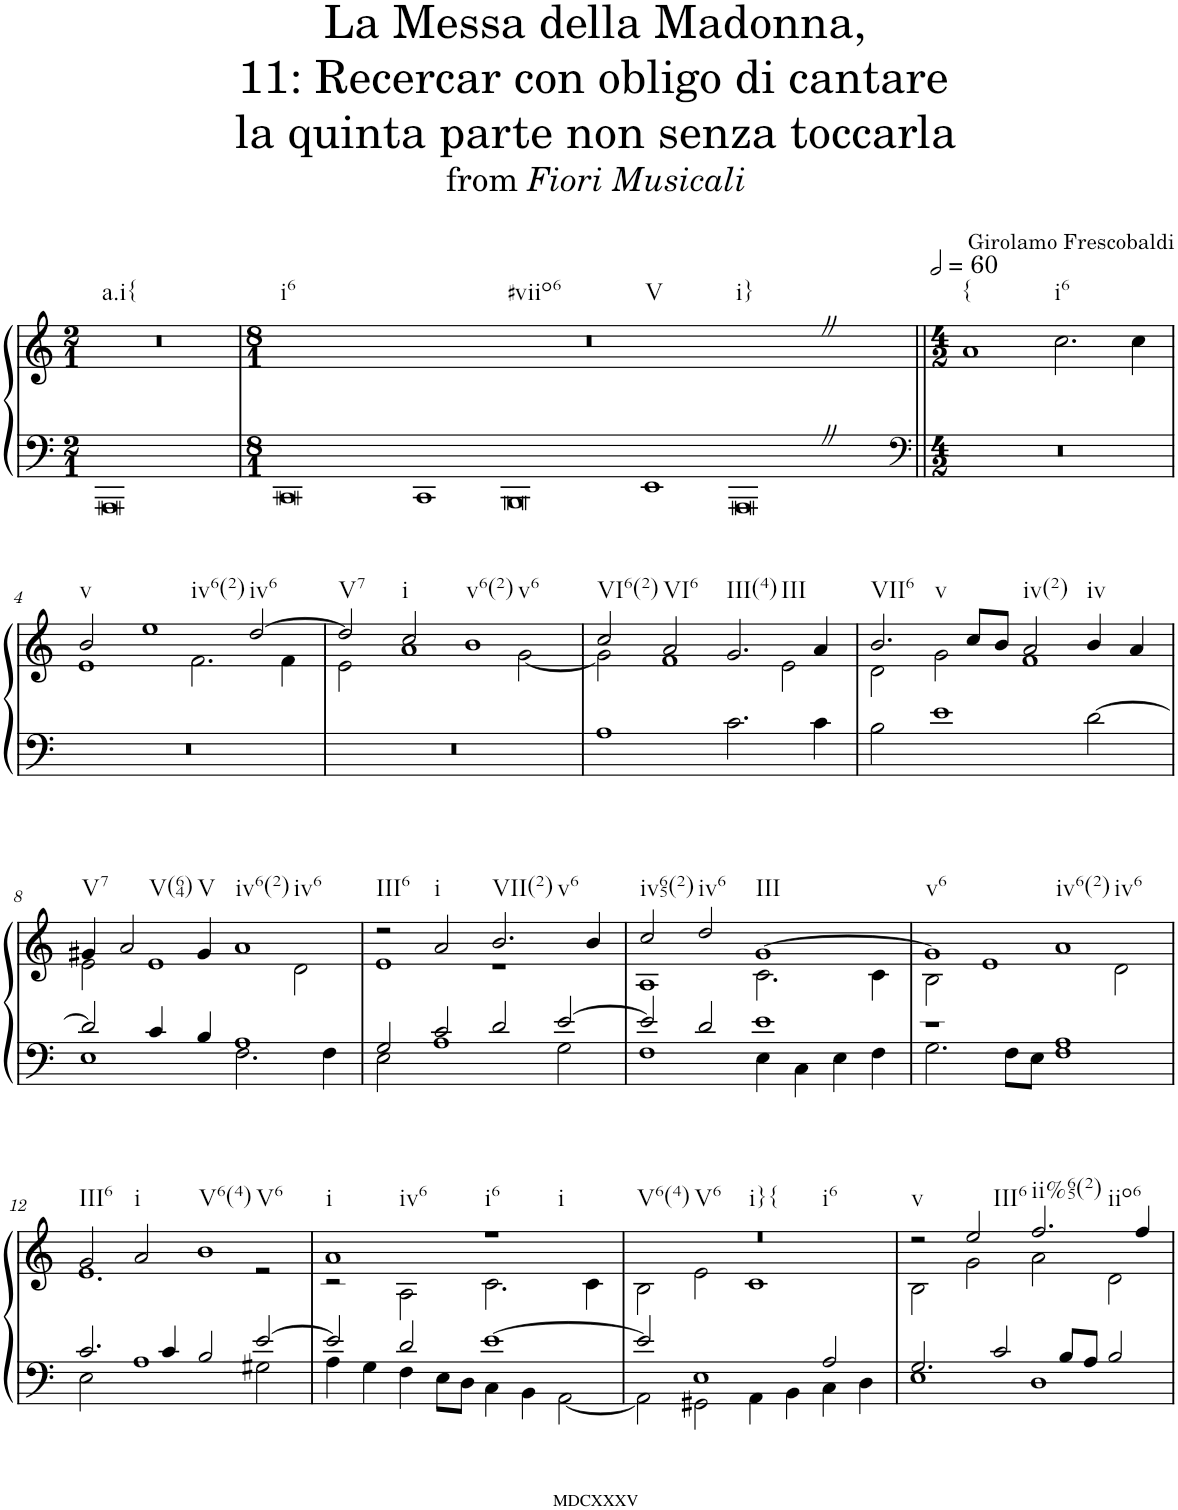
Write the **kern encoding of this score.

**kern	**kern
*part1	*part1
*staff2	*staff1
*I"Organ	*
*I'Org.	*
*clefF4	*clefG2
*k[]	*k[]
*M2/1	*M2/1
=1	=1
!	!LO:TX:b:t=a.i{
0AAA	0r
=2	=2
*M8/1	*M8/1
!	!LO:TX:b:t=i6
!	!LO:TX:b:t=#viio6
!	!LO:TX:b:t=V
!	!LO:TX:b:t=i}
0CC	000r
1CC	.
0BBB	.
1EE	.
0AAAZ	.
=3||	=3||
*clefF4	*
*M4/2	*M4/2
*	*MM120
!	!LO:TX:b:t={
0r	1a
!	!LO:TX:b:t=i6
.	2.cc\
.	4cc\
!!LO:LB:g=z
=4	=4
*	*^
!	!LO:TX:b:t=v	!
0r	2b/	1e
!	!LO:TX:b:t=iv6(2)	!
.	1ee	.
.	.	2.f\
!	!LO:TX:b:t=iv6	!
.	[2dd/	.
.	.	4f\
=5	=5	=5
!	!LO:TX:b:t=V7	!
0r	2dd/]	2e\
!	!LO:TX:b:t=i	!
.	2cc/	1a
!	!LO:TX:b:t=v6(2)	!
!	!LO:TX:b:t=v6	!
.	1b	.
.	.	[2g\
=6	=6	=6
!	!LO:TX:b:t=VI6(2)	!
1A	2cc/	2g\]
!	!LO:TX:b:t=VI6	!
.	2a/	1f
!	!LO:TX:b:t=III(4)	!
!	!LO:TX:b:t=III	!
2.c\	2.g/	.
.	.	2e\
4c\	4a/	.
=7	=7	=7
!	!LO:TX:b:t=VII6	!
!	!LO:TX:b:t=v	!
2B\	2.b/	2d\
1e	.	2g\
.	8cc/L	.
.	8b/J	.
!	!LO:TX:b:t=iv(2)	!
.	2a/	1f
!	!LO:TX:b:t=iv	!
[2d\	4b/	.
.	4a/	.
!!LO:LB:g=z	!!
=8	=8	=8
*^	*	*
!	!	!LO:TX:b:t=V7	!
2d/]	1E	4g#X/	2e\
!	!	!LO:TX:b:t=V(64)	!
.	.	2a/	.
4c/	.	.	1e
!	!	!LO:TX:b:t=V	!
4B/	.	4g#/	.
!	!	!LO:TX:b:t=iv6(2)	!
!	!	!LO:TX:b:t=iv6	!
1A	2.F\	1a	.
.	.	.	2d\
.	4F\	.	.
=9	=9	=9	=9
!	!	!LO:TX:b:t=III6	!
2G/	2E\	2r	1e
!	!	!LO:TX:b:t=i	!
2c/	1A	2a/	.
!	!	!LO:TX:b:t=VII(2)	!
!	!	!LO:TX:b:t=v6	!
2d/	.	2.b/	1r
[2e/	2G\	.	.
.	.	4b/	.
=10	=10	=10	=10
!	!	!LO:TX:b:t=iv65(2)	!
2e/]	1F	2cc/	1A
!	!	!LO:TX:b:t=iv6	!
2d/	.	2dd/	.
!	!	!LO:TX:b:t=III	!
1e	4E\	[1g	2.c\
.	4C\	.	.
.	4E\	.	.
.	4F\	.	4c\
=11	=11	=11	=11
!	!	!LO:TX:b:t=v6	!
1r	2.G\	1g]	2B\
.	.	.	1e
.	8F\L	.	.
.	8E\J	.	.
!	!	!LO:TX:b:t=iv6(2)	!
!	!	!LO:TX:b:t=iv6	!
1A	1F	1a	.
.	.	.	2d\
!!LO:LB:g=z	!!
=12	=12	=12	=12
!	!	!LO:TX:b:t=III6	!
2.c/	2E\	2g/	1.e
!	!	!LO:TX:b:t=i	!
.	1A	2a/	.
4c/	.	.	.
!	!	!LO:TX:b:t=V6(4)	!
!	!	!LO:TX:b:t=V6	!
2B/	.	1b	.
[2e/	2G#X\	.	2r
=13	=13	=13	=13
!	!	!LO:TX:b:t=i	!
!	!	!LO:TX:b:t=iv6	!
2e/]	4A\	1a	2r
.	4G\	.	.
2d/	4F\	.	2A\
.	8E\L	.	.
.	8D\J	.	.
!	!	!LO:TX:b:t=i6	!
!	!	!LO:TX:b:t=i	!
[1e	4C\	1r	2.c\
.	4BB\	.	.
.	[2AA\	.	.
.	.	.	4c\
=14	=14	=14	=14
!	!	!LO:TX:b:t=V6(4)	!
!	!	!LO:TX:b:t=V6	!
!	!	!LO:TX:b:t=i}{	!
!	!	!LO:TX:b:t=i6	!
2e/]	2AA\]	0r	2B\
1E	2GG#X\	.	2e\
.	4AA\	.	1c
.	4BB\	.	.
2A/	4C\	.	.
.	4D\	.	.
=15	=15	=15	=15
!	!	!LO:TX:b:t=v	!
2.G/	1E	2r	2B\
!	!	!LO:TX:b:t=III6	!
.	.	2ee/	2g\
2c/	.	.	.
!	!	!LO:TX:b:t=ii%65(2)	!
!	!	!LO:TX:b:t=iio6	!
.	1D	2.ff/	2a\
8B/L	.	.	.
8A/J	.	.	.
2B/	.	.	2d\
.	.	4ff/	.
*v	*v	*	*
*	*v	*v
=	=
*-	*-
